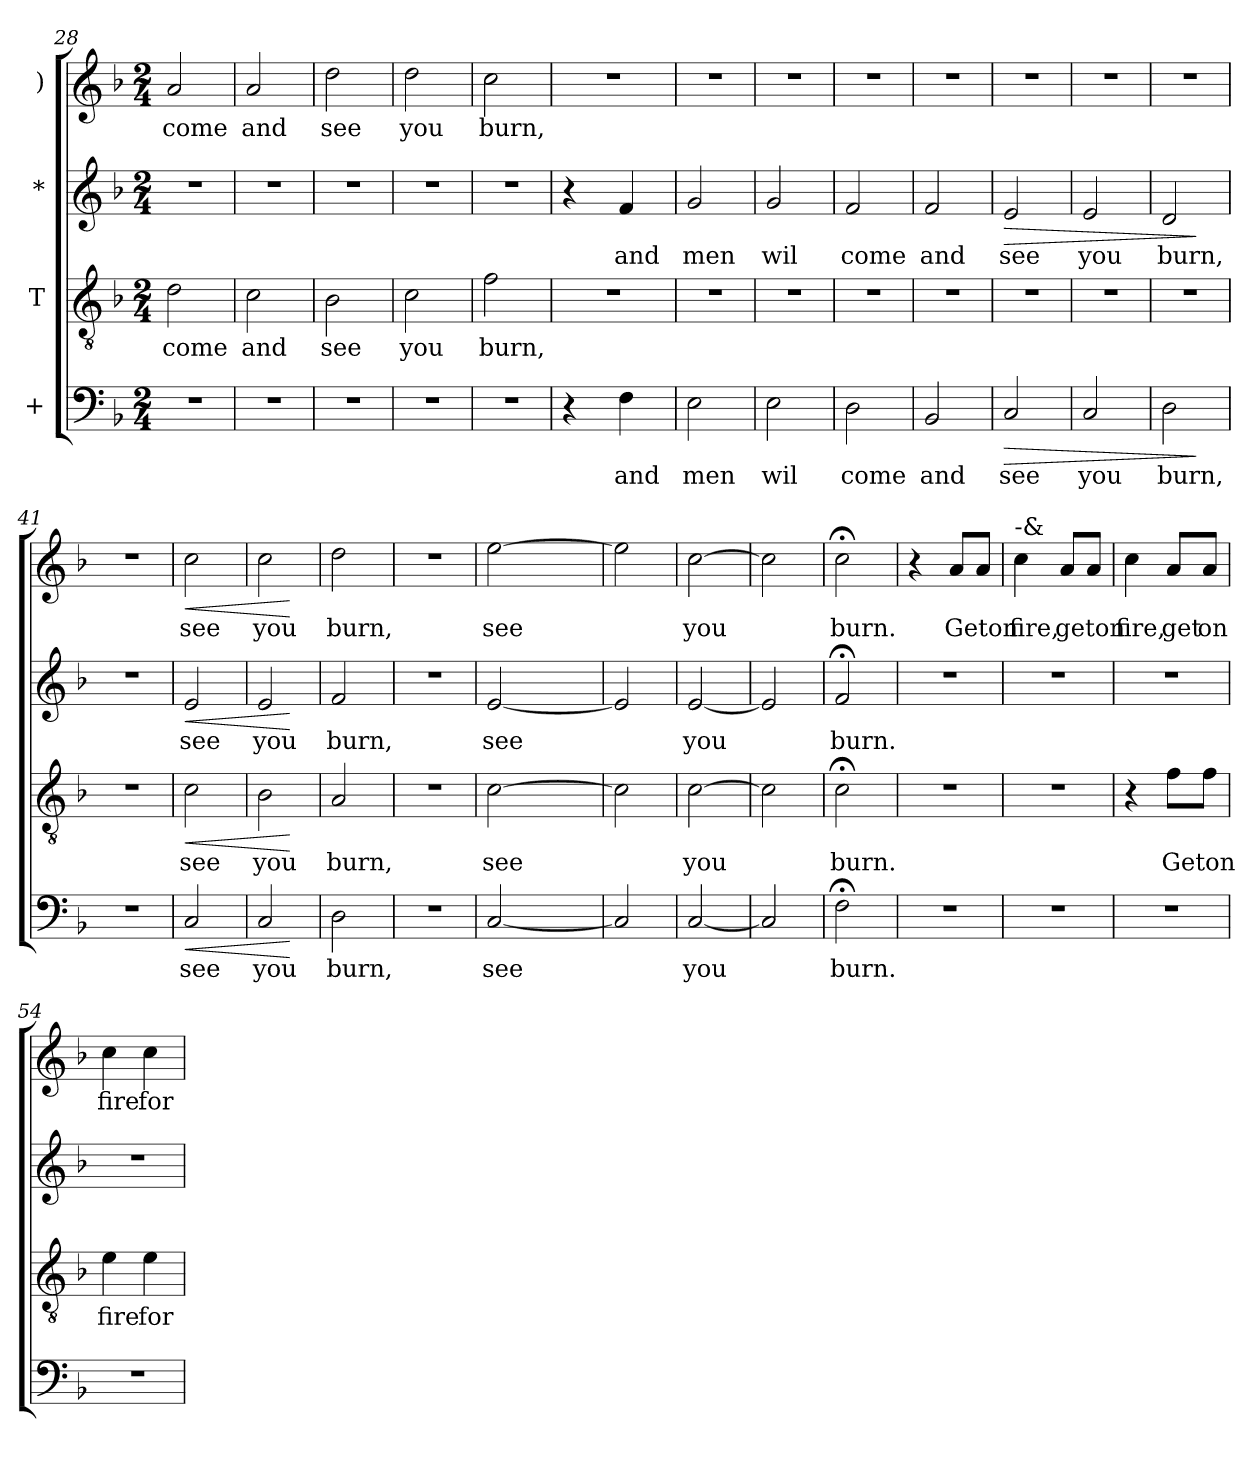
**kern	**text	**dynam	**kern	**text	**dynam	**kern	**text	**dynam	**kern	**text	**dynam
*part4	*part4	*part4	*part3	*part3	*part3	*part2	*part2	*part2	*part1	*part1	*part1
*staff4	*staff4	*staff4	*staff3	*staff3	*staff3	*staff2	*staff2	*staff2	*staff1	*staff1	*staff1
*I"+	*	*	*I"T	*	*	*I"*	*	*	*I")	*	*
*clefF4	*	*	*clefGv2	*	*	*clefG2	*	*	*clefG2	*	*
*k[b-]	*	*	*k[b-]	*	*	*k[b-]	*	*	*k[b-]	*	*
*F:	*	*	*F:	*	*	*F:	*	*	*F:	*	*
*M2/4	*	*	*M2/4	*	*	*M2/4	*	*	*M2/4	*	*
=28	=28	=28	=28	=28	=28	=28	=28	=28	=28	=28	=28
!LO:N:vis=1	!	!	!	!LO:LY:b	!	!LO:N:vis=1	!	!	!	!LO:LY:b	!
2r	.	.	2d\	come	.	2r	.	.	2a/	come	.
=29	=29	=29	=29	=29	=29	=29	=29	=29	=29	=29	=29
!LO:N:vis=1	!	!	!	!LO:LY:b	!	!LO:N:vis=1	!	!	!	!LO:LY:b	!
2r	.	.	2c\	and	.	2r	.	.	2a/	and	.
=30	=30	=30	=30	=30	=30	=30	=30	=30	=30	=30	=30
!LO:N:vis=1	!	!	!	!LO:LY:b	!	!LO:N:vis=1	!	!	!	!LO:LY:b	!
2r	.	.	2B-\	see	.	2r	.	.	2dd\	see	.
=31	=31	=31	=31	=31	=31	=31	=31	=31	=31	=31	=31
!LO:N:vis=1	!	!	!	!LO:LY:b	!	!LO:N:vis=1	!	!	!	!LO:LY:b	!
2r	.	.	2c\	you	.	2r	.	.	2dd\	you	.
!!LO:PB:g=z
=32	=32	=32	=32	=32	=32	=32	=32	=32	=32	=32	=32
!LO:N:vis=1	!	!	!	!LO:LY:b	!	!LO:N:vis=1	!	!	!	!LO:LY:b	!
2r	.	.	2f\	burn,	.	2r	.	.	2cc\	burn,	.
=33	=33	=33	=33	=33	=33	=33	=33	=33	=33	=33	=33
!	!	!	!LO:N:vis=1	!	!	!	!	!	!LO:N:vis=1	!	!
*^	*	*	*	*	*	*^	*	*	*	*	*
4r	8.ryy	.	.	2r	.	.	4r	8.ryy	.	.	2r	.	.
.	4ryy	.	.	.	.	.	.	4ryy	.	.	.	.	.
!	!	!LO:LY:b	!	!	!	!	!	!	!LO:LY:b	!	!	!	!
4F\	.	and	.	.	.	.	4f/	.	and	.	.	.	.
.	16ryy	.	.	.	.	.	.	16ryy	.	.	.	.	.
=34	=34	=34	=34	=34	=34	=34	=34	=34	=34	=34	=34	=34	=34
!	!	!LO:LY:b	!	!LO:N:vis=1	!	!	!	!	!LO:LY:b	!	!LO:N:vis=1	!	!
*v	*v	*	*	*	*	*	*v	*v	*	*	*	*	*
2E\	men	.	2r	.	.	2g/	men	.	2r	.	.
=35	=35	=35	=35	=35	=35	=35	=35	=35	=35	=35	=35
!	!LO:LY:b	!	!LO:N:vis=1	!	!	!	!LO:LY:b	!	!LO:N:vis=1	!	!
2E\	wil	.	2r	.	.	2g/	wil	.	2r	.	.
=36	=36	=36	=36	=36	=36	=36	=36	=36	=36	=36	=36
!	!LO:LY:b	!	!LO:N:vis=1	!	!	!	!LO:LY:b	!	!LO:N:vis=1	!	!
2D\	come	.	2r	.	.	2f/	come	.	2r	.	.
=37	=37	=37	=37	=37	=37	=37	=37	=37	=37	=37	=37
!	!LO:LY:b	!	!LO:N:vis=1	!	!	!	!LO:LY:b	!	!LO:N:vis=1	!	!
2BB-/	and	.	2r	.	.	2f/	and	.	2r	.	.
=38	=38	=38	=38	=38	=38	=38	=38	=38	=38	=38	=38
!	!LO:LY:b	!LO:HP:b	!LO:N:vis=1	!	!	!	!LO:LY:b	!LO:HP:b	!LO:N:vis=1	!	!
2C/	see	>	2r	.	.	2e/	see	>	2r	.	.
=39	=39	=39	=39	=39	=39	=39	=39	=39	=39	=39	=39
!	!LO:LY:b	!	!LO:N:vis=1	!	!	!	!LO:LY:b	!	!LO:N:vis=1	!	!
2C/	you	.	2r	.	.	2e/	you	.	2r	.	.
=40	=40	=40	=40	=40	=40	=40	=40	=40	=40	=40	=40
!	!LO:LY:b	!	!LO:N:vis=1	!	!	!	!LO:LY:b	!	!LO:N:vis=1	!	!
2D\	burn,	.	2r	.	.	2d/	burn,	.	2r	.	.
.	.	]	.	.	.	.	.	]	.	.	.
=41	=41	=41	=41	=41	=41	=41	=41	=41	=41	=41	=41
!LO:N:vis=1	!	!	!LO:N:vis=1	!	!	!LO:N:vis=1	!	!	!LO:N:vis=1	!	!
2r	.	.	2r	.	.	2r	.	.	2r	.	.
=42	=42	=42	=42	=42	=42	=42	=42	=42	=42	=42	=42
!	!LO:LY:b	!LO:HP:b	!	!LO:LY:b	!LO:HP:b	!	!LO:LY:b	!LO:HP:b	!	!LO:LY:b	!LO:HP:b
2C/	see	<	2c\	see	<	2e/	see	<	2cc\	see	<
=43	=43	=43	=43	=43	=43	=43	=43	=43	=43	=43	=43
!	!LO:LY:b	!	!	!LO:LY:b	!	!	!LO:LY:b	!	!	!LO:LY:b	!
2C/	you	.	2B-\	you	.	2e/	you	.	2cc\	you	.
.	.	[	.	.	[	.	.	[	.	.	[
=44	=44	=44	=44	=44	=44	=44	=44	=44	=44	=44	=44
!	!LO:LY:b	!	!	!LO:LY:b	!	!	!LO:LY:b	!	!	!LO:LY:b	!
2D\	burn,	.	2A/	burn,	.	2f/	burn,	.	2dd\	burn,	.
=45	=45	=45	=45	=45	=45	=45	=45	=45	=45	=45	=45
!LO:N:vis=1	!	!	!LO:N:vis=1	!	!	!LO:N:vis=1	!	!	!LO:N:vis=1	!	!
2r	.	.	2r	.	.	2r	.	.	2r	.	.
=46	=46	=46	=46	=46	=46	=46	=46	=46	=46	=46	=46
!	!LO:LY:b	!	!	!LO:LY:b	!	!	!LO:LY:b	!	!	!LO:LY:b	!
*^	*	*	*^	*	*	*^	*	*	*	*	*
[<2C/	8ryy	see	.	[>2c\	8.ryy	see	.	[<2e/	8.ryy	see	.	[>2ee\	see	.
.	32ryy	.	.	.	.	.	.	.	.	.	.	.	.	.
.	4ryy	.	.	.	.	.	.	.	.	.	.	.	.	.
.	.	.	.	.	4ryy	.	.	.	4ryy	.	.	.	.	.
.	16.ryy	.	.	.	.	.	.	.	.	.	.	.	.	.
.	.	.	.	.	16ryy	.	.	.	16ryy	.	.	.	.	.
*v	*v	*	*	*	*	*	*	*v	*v	*	*	*	*	*
*	*	*	*v	*v	*	*	*	*	*	*	*	*
=47	=47	=47	=47	=47	=47	=47	=47	=47	=47	=47	=47
2C/]	.	.	2c\]	.	.	2e/]	.	.	2ee\]	.	.
=48	=48	=48	=48	=48	=48	=48	=48	=48	=48	=48	=48
!	!LO:LY:b	!	!	!LO:LY:b	!	!	!LO:LY:b	!	!	!LO:LY:b	!
[<2C/	you	.	[>2c\	you	.	[<2e/	you	.	[>2cc\	you	.
=49	=49	=49	=49	=49	=49	=49	=49	=49	=49	=49	=49
2C/]	.	.	2c\]	.	.	2e/]	.	.	2cc\]	.	.
=50	=50	=50	=50	=50	=50	=50	=50	=50	=50	=50	=50
!	!LO:LY:b	!	!	!LO:LY:b	!	!	!LO:LY:b	!	!	!LO:LY:b	!
2F;<\	burn.	.	2c;<\	burn.	.	2f;/	burn.	.	2cc;<\	burn.	.
=51	=51	=51	=51	=51	=51	=51	=51	=51	=51	=51	=51
!LO:N:vis=1	!	!	!LO:N:vis=1	!	!	!LO:N:vis=1	!	!	!	!	!
2r	.	.	2r	.	.	2r	.	.	4r	.	.
!	!	!	!	!	!	!	!	!	!	!LO:LY:b	!
.	.	.	.	.	.	.	.	.	8a/L	Geton	.
.	.	.	.	.	.	.	.	.	8a/J	.	.
!!LO:LB:g=z
=52	=52	=52	=52	=52	=52	=52	=52	=52	=52	=52	=52
!	!	!	!	!	!	!	!	!	!LO:TX:a:t=-&	!	!
!LO:N:vis=1	!	!	!LO:N:vis=1	!	!	!LO:N:vis=1	!	!	!	!LO:LY:b	!
2r	.	.	2r	.	.	2r	.	.	4cc\	fire,	.
!	!	!	!	!	!	!	!	!	!	!LO:LY:b	!
.	.	.	.	.	.	.	.	.	8a/L	geton	.
.	.	.	.	.	.	.	.	.	8a/J	.	.
=53	=53	=53	=53	=53	=53	=53	=53	=53	=53	=53	=53
!LO:N:vis=1	!	!	!	!	!	!LO:N:vis=1	!	!	!	!LO:LY:b	!
2r	.	.	4r	.	.	2r	.	.	4cc\	fire,	.
!	!	!	!	!LO:LY:b	!	!	!	!	!	!LO:LY:b	!
.	.	.	8f\L	Geton	.	.	.	.	8a/L	get	.
!	!	!	!	!	!	!	!	!	!	!LO:LY:b	!
.	.	.	8f\J	.	.	.	.	.	8a/J	on	.
=54	=54	=54	=54	=54	=54	=54	=54	=54	=54	=54	=54
!LO:N:vis=1	!	!	!	!LO:LY:b	!	!LO:N:vis=1	!	!	!	!LO:LY:b	!
2r	.	.	4e\	fire	.	2r	.	.	4cc\	fire	.
!	!	!	!	!LO:LY:b	!	!	!	!	!	!LO:LY:b	!
.	.	.	4e\	for	.	.	.	.	4cc\	for	.
=	=	=	=	=	=	=	=	=	=	=	=
*-	*-	*-	*-	*-	*-	*-	*-	*-	*-	*-	*-
